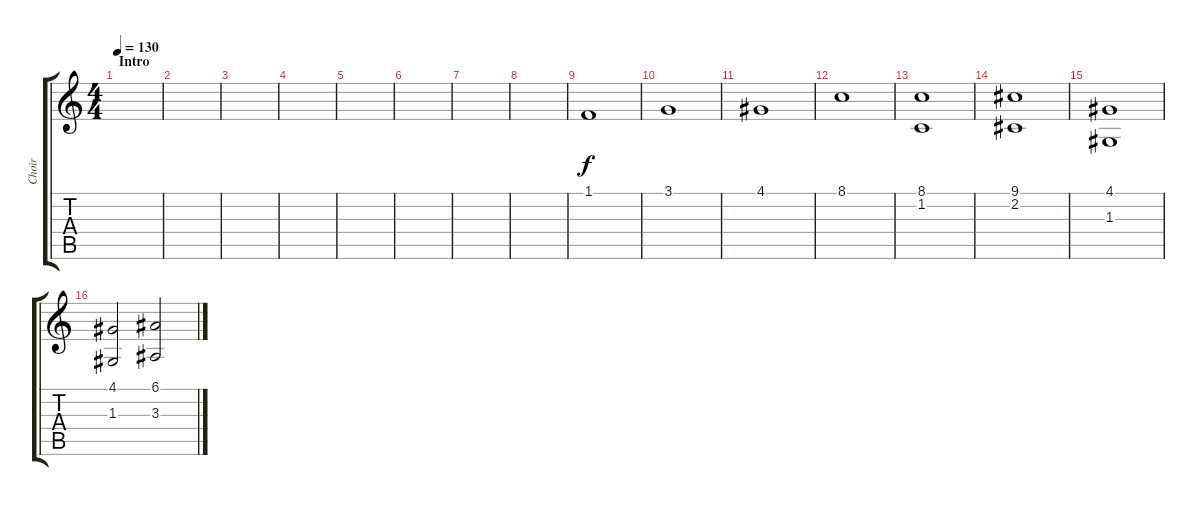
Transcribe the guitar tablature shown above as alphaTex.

\track ("Choir" "Choir") {instrument choiraahs}
\staff {score tabs}
\tuning (E4 B3 G3 D3 A2 E2) {hide}
\ts (4 4)
\section ("" "Intro")
\tempo 130
\clef g2
\ks c
|
|
|
|
|
|
|
|
1.1.1 |
3.1.1 |
4.1.1 |
8.1.1 |
(8.1 1.2).1{volume 16} |
(9.1 2.2).1 |
(4.1 1.3).1 |
(4.1 1.3).2 (6.1 3.3).2
